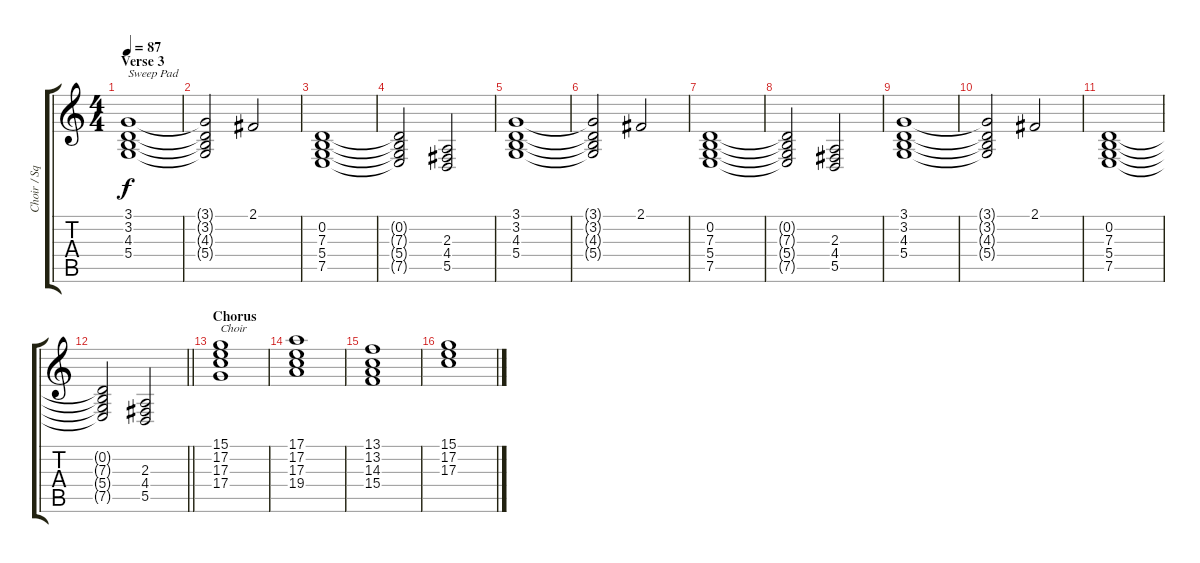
\track ("Choir / Square / Sweep Pad / Marimba" "Choir / Sq") {instrument choiraahs}
\staff {score tabs}
\tuning (E4 B3 G3 D3 A2 E2) {hide}
\ts (4 4)
\section ("" "Verse 3")
\tempo 87
\clef g2
\ks c
(3.1 3.2 4.3 5.4).1{txt "Sweep Pad" dy f volume 10 balance 0 instrument pad8sweep} |
(3.1{t} 3.2{t} 4.3{t} 5.4{t}).2 2.1.2{balance 15} |
(0.2 7.3 5.4 7.5).1{balance 13} |
(0.2{t} 7.3{t} 5.4{t} 7.5{t}).2 (2.3 4.4 5.5).2{balance 2} |
(3.1 3.2 4.3 5.4).1{balance 0} |
(3.1{t} 3.2{t} 4.3{t} 5.4{t}).2 2.1.2{balance 15} |
(0.2 7.3 5.4 7.5).1{balance 13} |
(0.2{t} 7.3{t} 5.4{t} 7.5{t}).2 (2.3 4.4 5.5).2{balance 2} |
(3.1 3.2 4.3 5.4).1{balance 0} |
(3.1{t} 3.2{t} 4.3{t} 5.4{t}).2 2.1.2{balance 15} |
(0.2 7.3 5.4 7.5).1{balance 13} |
\barLineRight lightlight
(0.2{t} 7.3{t} 5.4{t} 7.5{t}).2 (2.3 4.4 5.5).2{balance 2} |
\section ("" "Chorus")
(15.1 17.2 17.3 17.4).1{txt "Choir" volume 13 instrument choiraahs} |
(17.1 17.2 17.3 19.4).1 |
(13.1 13.2 14.3 15.4).1 |
(15.1 17.2 17.3).1
